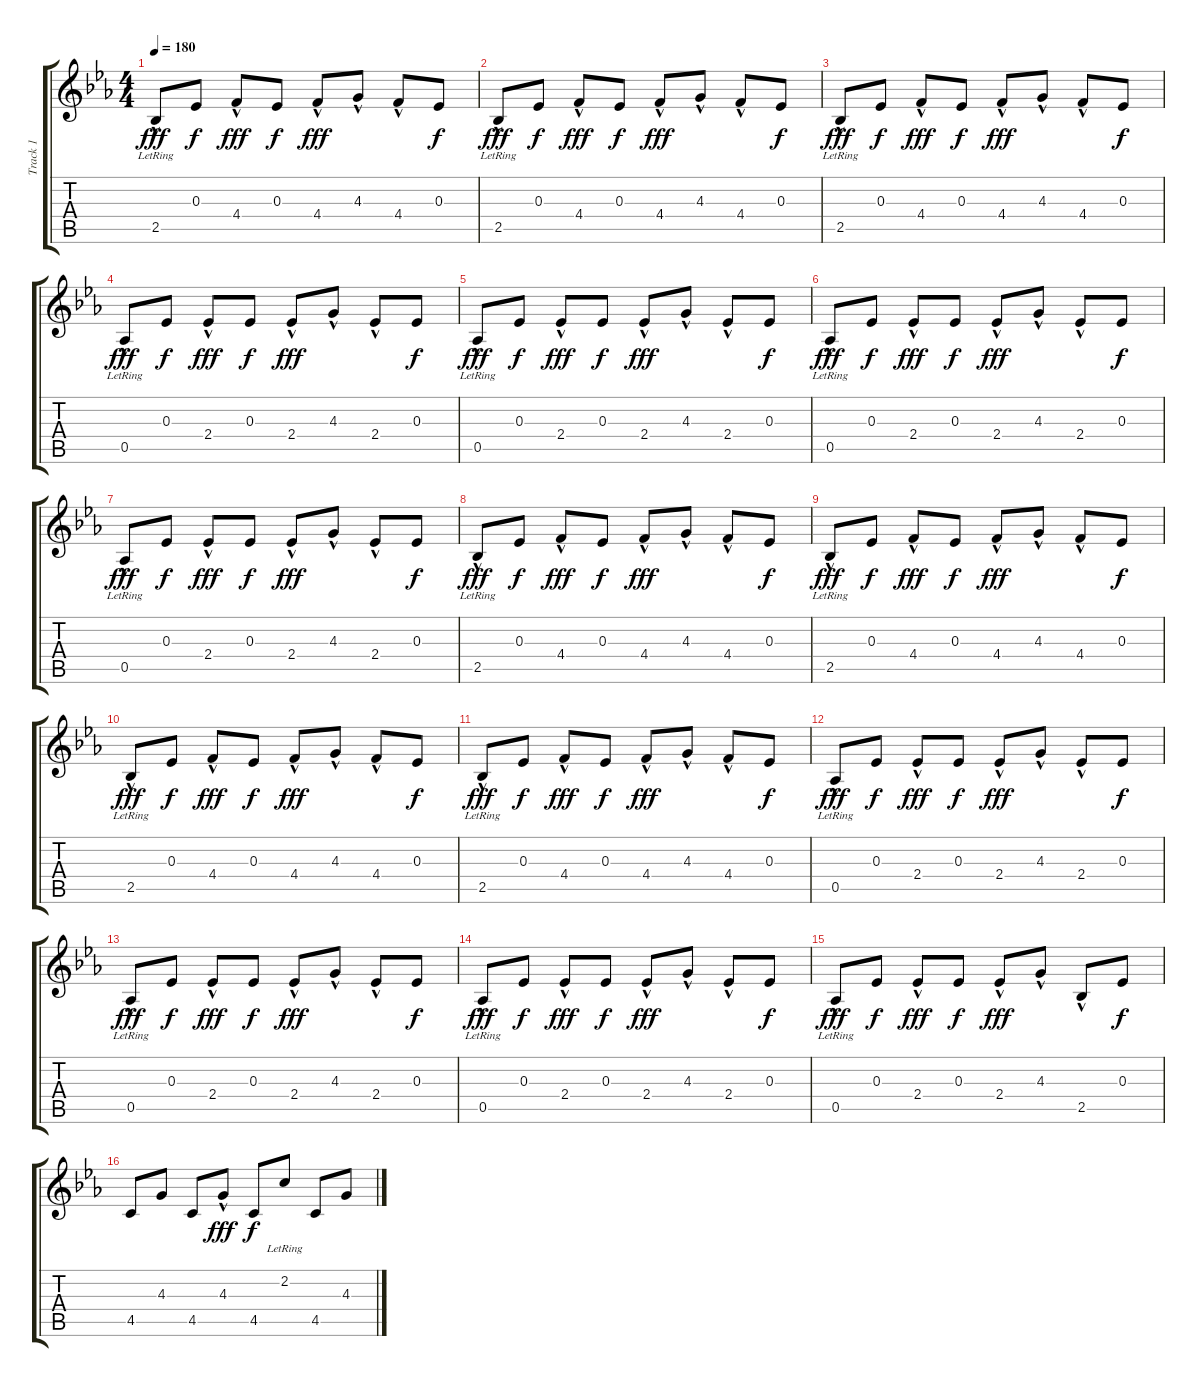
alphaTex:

\track ("Track 1" "Track 1") {instrument acousticguitarsteel}
\staff {score tabs}
\tuning (Eb4 Bb3 Eb3 Db3 Ab2 Eb2) {hide}
\ts (4 4)
\tempo 180
\clef g2
\ks eb
2.5{hac lr}.8{dy fff} 0.3.8{dy f} 4.4{hac}.8{dy fff} 0.3.8{dy f} 4.4{hac}.8{dy fff} 4.3{hac}.8 4.4{hac}.8 0.3.8{dy f} |
2.5{hac lr}.8{dy fff} 0.3.8{dy f} 4.4{hac}.8{dy fff} 0.3.8{dy f} 4.4{hac}.8{dy fff} 4.3{hac}.8 4.4{hac}.8 0.3.8{dy f} |
2.5{hac lr}.8{dy fff} 0.3.8{dy f} 4.4{hac}.8{dy fff} 0.3.8{dy f} 4.4{hac}.8{dy fff} 4.3{hac}.8 4.4{hac}.8 0.3.8{dy f} |
0.5{hac lr}.8{dy fff} 0.3.8{dy f} 2.4{hac}.8{dy fff} 0.3.8{dy f} 2.4{hac}.8{dy fff} 4.3{hac}.8 2.4{hac}.8 0.3.8{dy f} |
0.5{hac lr}.8{dy fff} 0.3.8{dy f} 2.4{hac}.8{dy fff} 0.3.8{dy f} 2.4{hac}.8{dy fff} 4.3{hac}.8 2.4{hac}.8 0.3.8{dy f} |
0.5{hac lr}.8{dy fff} 0.3.8{dy f} 2.4{hac}.8{dy fff} 0.3.8{dy f} 2.4{hac}.8{dy fff} 4.3{hac}.8 2.4{hac}.8 0.3.8{dy f} |
0.5{hac lr}.8{dy fff} 0.3.8{dy f} 2.4{hac}.8{dy fff} 0.3.8{dy f} 2.4{hac}.8{dy fff} 4.3{hac}.8 2.4{hac}.8 0.3.8{dy f} |
2.5{hac lr}.8{dy fff} 0.3.8{dy f} 4.4{hac}.8{dy fff} 0.3.8{dy f} 4.4{hac}.8{dy fff} 4.3{hac}.8 4.4{hac}.8 0.3.8{dy f} |
2.5{hac lr}.8{dy fff} 0.3.8{dy f} 4.4{hac}.8{dy fff} 0.3.8{dy f} 4.4{hac}.8{dy fff} 4.3{hac}.8 4.4{hac}.8 0.3.8{dy f} |
2.5{hac lr}.8{dy fff} 0.3.8{dy f} 4.4{hac}.8{dy fff} 0.3.8{dy f} 4.4{hac}.8{dy fff} 4.3{hac}.8 4.4{hac}.8 0.3.8{dy f} |
2.5{hac lr}.8{dy fff} 0.3.8{dy f} 4.4{hac}.8{dy fff} 0.3.8{dy f} 4.4{hac}.8{dy fff} 4.3{hac}.8 4.4{hac}.8 0.3.8{dy f} |
0.5{hac lr}.8{dy fff} 0.3.8{dy f} 2.4{hac}.8{dy fff} 0.3.8{dy f} 2.4{hac}.8{dy fff} 4.3{hac}.8 2.4{hac}.8 0.3.8{dy f} |
0.5{hac lr}.8{dy fff} 0.3.8{dy f} 2.4{hac}.8{dy fff} 0.3.8{dy f} 2.4{hac}.8{dy fff} 4.3{hac}.8 2.4{hac}.8 0.3.8{dy f} |
0.5{hac lr}.8{dy fff} 0.3.8{dy f} 2.4{hac}.8{dy fff} 0.3.8{dy f} 2.4{hac}.8{dy fff} 4.3{hac}.8 2.4{hac}.8 0.3.8{dy f} |
0.5{hac lr}.8{dy fff} 0.3.8{dy f} 2.4{hac}.8{dy fff} 0.3.8{dy f} 2.4{hac}.8{dy fff} 4.3{hac}.8 2.5{hac}.8 0.3.8{dy f} |
4.5.8 4.3.8 4.5.8 4.3{hac}.8{dy fff} 4.5.8{dy f} 2.2{lr}.8 4.5.8 4.3.8
